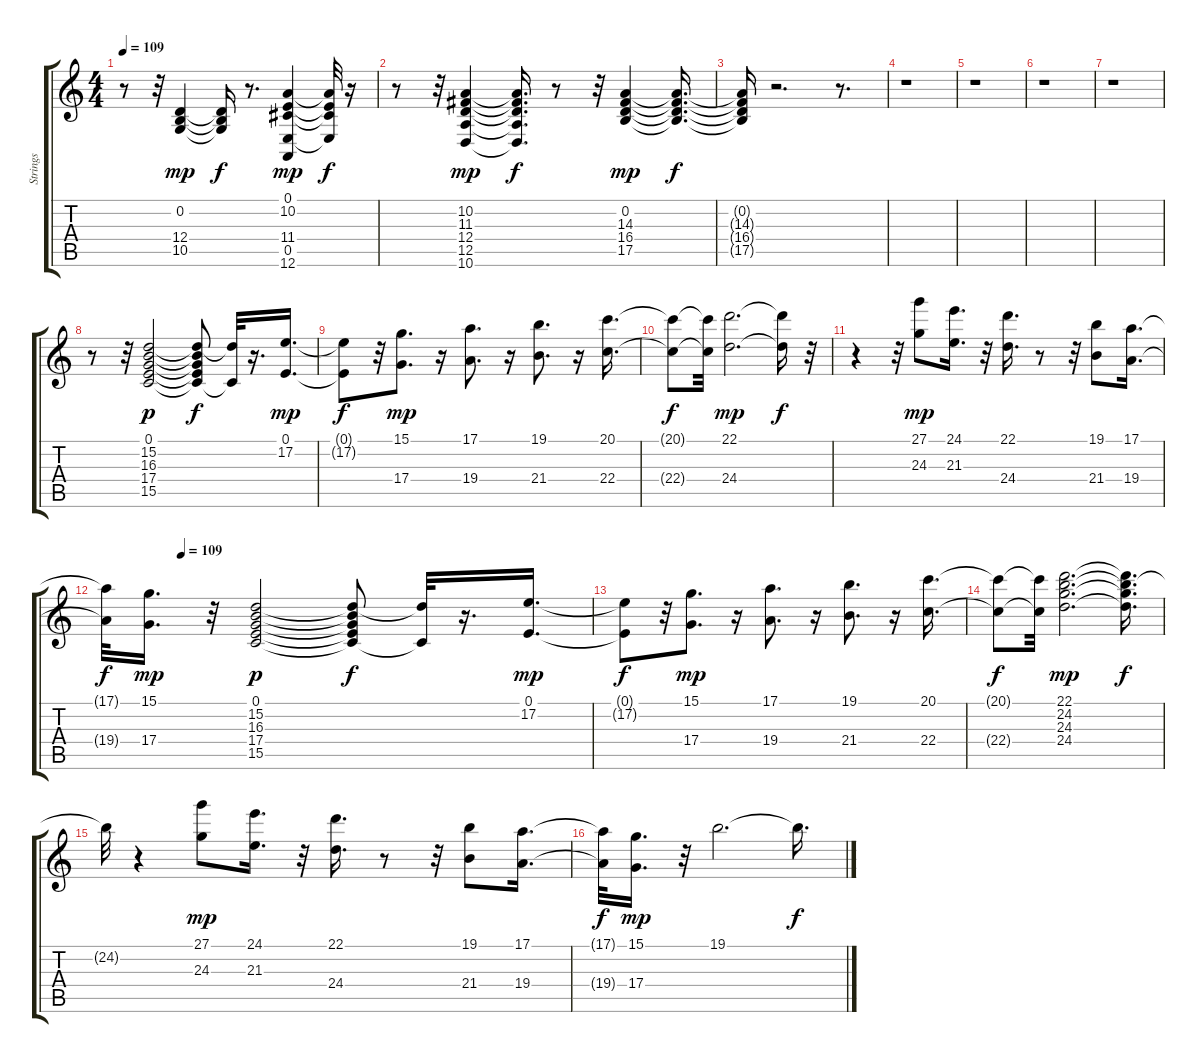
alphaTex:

\track ("Strings" "Strings") {instrument stringensemble1}
\staff {score tabs}
\tuning (E4 B3 G3 D3 A2 E2) {hide}
\ts (4 4)
\tempo 109
\clef g2
\ks c
r.8{dy mp} r.32 (0.2 12.4 10.5).4 (0.2{t} 12.4{t} 10.5{t}).16{dy f} r.8{d} (0.1 10.2 11.4 0.5 12.6).4{dy mp} (0.1{t} 10.2{t} 11.4{t} 12.6{t}).32{dy f} r.16 |
r.8 r.32 (10.2 11.3 12.4 12.5 10.6).4{dy mp} (10.2{t} 11.3{t} 12.4{t} 12.5{t} 10.6{t}).16{d dy f} r.8 r.32 (0.2 14.3 16.4 17.5).4{dy mp} (0.2{t} 14.3{t} 16.4{t} 17.5{t}).16{d dy f} |
(0.2{t} 14.3{t} 16.4{t} 17.5{t}).16 r.2{d} r.8{d} |
r.1 |
r.1 |
r.1 |
r.1 |
r.8 r.32 (0.1 15.2 16.3 17.4 15.5).2{dy p} (0.1{t} 15.2{t} 16.3{t} 17.4{t} 15.5{t}).8{dy f} (15.2{t} 15.5{t}).32 r.16{d} (0.1 17.2).16{d dy mp} |
(0.1{t} 17.2{t}).8{dy f} r.32 (15.1 17.4).8{d dy mp} r.16 (17.1 19.4).8{d} r.16 (19.1 21.4).8{d} r.16 (20.1 22.4).16{d} |
(20.1{t} 22.4{t}).8{dy f} (20.1{t} 22.4{t}).32 (22.1 24.4).2{d dy mp} (22.1{t} 24.4{t}).16{dy f} r.32 |
r.4 r.32 (27.1 24.3).8{dy mp} (24.1 21.3).16{d} r.32 (22.1 24.4).16{d} r.8 r.32 (19.1 21.4).8 (17.1 19.4).16{d} |
\tempo (109 0.15625)
(17.1{t} 19.4{t}).32{dy f} (15.1 17.4).16{d dy mp} r.32 (0.1 15.2 16.3 17.4 15.5).2{dy p} (0.1{t} 15.2{t} 16.3{t} 17.4{t} 15.5{t}).8{dy f} (15.2{t} 15.5{t}).32 r.16{d} (0.1 17.2).16{d dy mp} |
(0.1{t} 17.2{t}).8{dy f} r.32 (15.1 17.4).8{d dy mp} r.16 (17.1 19.4).8{d} r.16 (19.1 21.4).8{d} r.16 (20.1 22.4).16{d} |
(20.1{t} 22.4{t}).8{dy f} (20.1{t} 22.4{t}).32 (22.1 24.2 24.3 24.4).2{d dy mp} (22.1{t} 24.2{t} 24.3{t} 24.4{t}).16{d dy f} |
24.2{t}.32 r.4 (27.1 24.3).8{dy mp} (24.1 21.3).16{d} r.32 (22.1 24.4).16{d} r.8 r.32 (19.1 21.4).8 (17.1 19.4).16{d} |
(17.1{t} 19.4{t}).32{dy f} (15.1 17.4).16{d dy mp} r.32 19.1.2{d} 19.1{t}.16{d dy f}
